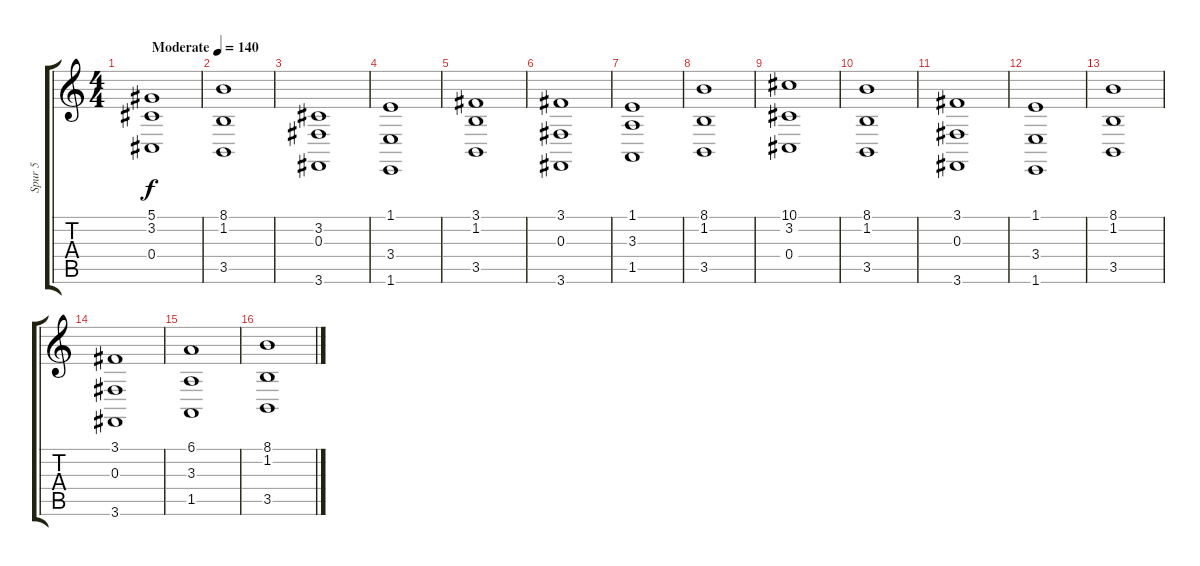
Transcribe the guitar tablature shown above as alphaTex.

\track ("Spur 5" "Spur 5") {instrument synthstrings1}
\staff {score tabs}
\tuning (Eb4 Bb3 Gb3 Db3 Ab2 Eb2) {hide}
\ts (4 4)
\tempo (140 "Moderate")
\clef g2
\ks c
(5.1 3.2 0.4).1{dy f instrument synthstrings1} |
(8.1 1.2 3.5).1 |
(3.2 0.3 3.6).1 |
(1.1 3.4 1.6).1 |
(3.1 1.2 3.5).1 |
(3.1 0.3 3.6).1 |
(1.1 3.3 1.5).1 |
(8.1 1.2 3.5).1 |
(10.1 3.2 0.4).1 |
(8.1 1.2 3.5).1 |
(3.1 0.3 3.6).1 |
(1.1 3.4 1.6).1 |
(8.1 1.2 3.5).1 |
(3.1 0.3 3.6).1 |
(6.1 3.3 1.5).1 |
(8.1 1.2 3.5).1
